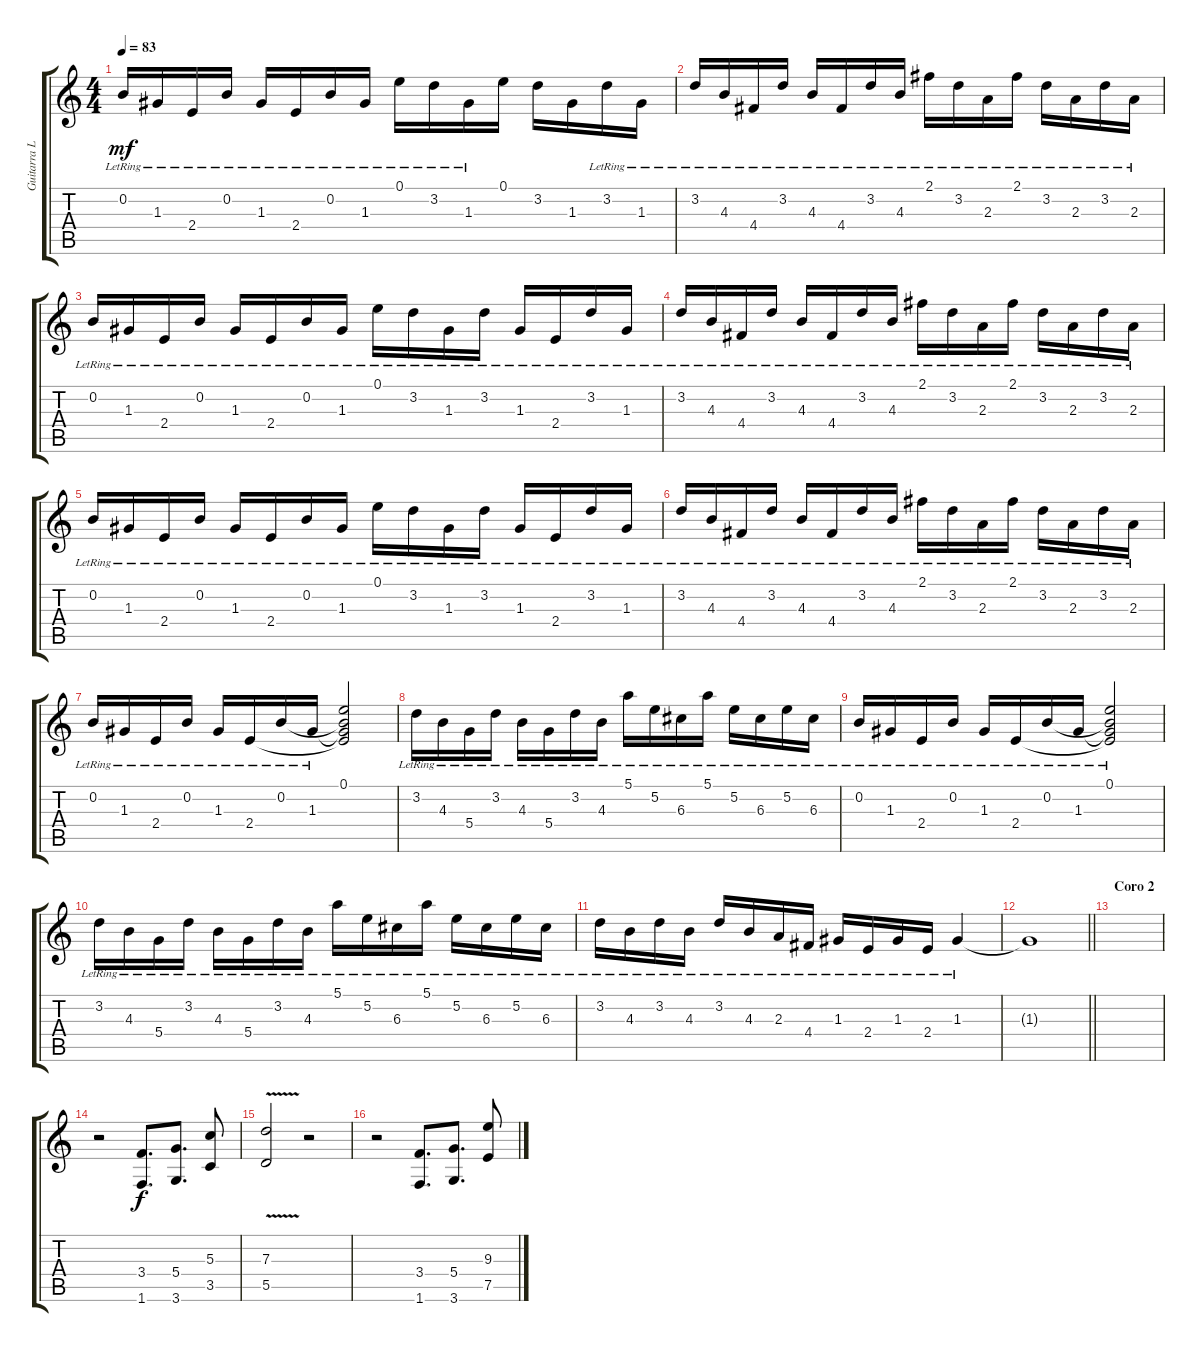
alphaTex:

\track ("Guitarra Lead" "Guitarra L") {instrument overdrivenguitar}
\staff {score tabs}
\tuning (E4 B3 G3 D3 A2 E2) {hide}
\ts (4 4)
\tempo 83
\clef g2
\ks c
0.2{lr}.16{dy mf volume 9 instrument electricguitarjazz} 1.3{lr}.16 2.4{lr}.16 0.2{lr}.16 1.3{lr}.16 2.4{lr}.16 0.2{lr}.16 1.3{lr}.16 0.1{lr}.16 3.2{lr}.16 1.3{lr}.16 0.1.16 3.2.16 1.3.16 3.2{lr}.16 1.3{lr}.16 |
3.2{lr}.16 4.3{lr}.16 4.4{lr}.16 3.2{lr}.16 4.3{lr}.16 4.4{lr}.16 3.2{lr}.16 4.3{lr}.16 2.1{lr}.16 3.2{lr}.16 2.3{lr}.16 2.1{lr}.16 3.2{lr}.16 2.3{lr}.16 3.2{lr}.16 2.3{lr}.16 |
0.2{lr}.16 1.3{lr}.16 2.4{lr}.16 0.2{lr}.16 1.3{lr}.16 2.4{lr}.16 0.2{lr}.16 1.3{lr}.16 0.1{lr}.16 3.2{lr}.16 1.3{lr}.16 3.2{lr}.16 1.3{lr}.16 2.4{lr}.16 3.2{lr}.16 1.3{lr}.16 |
3.2{lr}.16 4.3{lr}.16 4.4{lr}.16 3.2{lr}.16 4.3{lr}.16 4.4{lr}.16 3.2{lr}.16 4.3{lr}.16 2.1{lr}.16 3.2{lr}.16 2.3{lr}.16 2.1{lr}.16 3.2{lr}.16 2.3{lr}.16 3.2{lr}.16 2.3{lr}.16 |
0.2{lr}.16 1.3{lr}.16 2.4{lr}.16 0.2{lr}.16 1.3{lr}.16 2.4{lr}.16 0.2{lr}.16 1.3{lr}.16 0.1{lr}.16 3.2{lr}.16 1.3{lr}.16 3.2{lr}.16 1.3{lr}.16 2.4{lr}.16 3.2{lr}.16 1.3{lr}.16 |
3.2{lr}.16 4.3{lr}.16 4.4{lr}.16 3.2{lr}.16 4.3{lr}.16 4.4{lr}.16 3.2{lr}.16 4.3{lr}.16 2.1{lr}.16 3.2{lr}.16 2.3{lr}.16 2.1{lr}.16 3.2{lr}.16 2.3{lr}.16 3.2{lr}.16 2.3{lr}.16 |
0.2{lr}.16 1.3{lr}.16 2.4{lr}.16 0.2{lr}.16 1.3{lr}.16 2.4{lr}.16 0.2{lr}.16 1.3{lr}.16 (0.1 0.2{t} 1.3{t} 2.4{t}).2 |
3.2{lr}.16 4.3{lr}.16 5.4{lr}.16 3.2{lr}.16 4.3{lr}.16 5.4{lr}.16 3.2{lr}.16 4.3{lr}.16 5.1{lr}.16 5.2{lr}.16 6.3{lr}.16 5.1{lr}.16 5.2{lr}.16 6.3{lr}.16 5.2{lr}.16 6.3{lr}.16 |
0.2{lr}.16 1.3{lr}.16 2.4{lr}.16 0.2{lr}.16 1.3{lr}.16 2.4{lr}.16 0.2{lr}.16 1.3{lr}.16 (0.1{lr} 0.2{t} 1.3{t} 2.4{t}).2 |
3.2{lr}.16 4.3{lr}.16 5.4{lr}.16 3.2{lr}.16 4.3{lr}.16 5.4{lr}.16 3.2{lr}.16 4.3{lr}.16 5.1{lr}.16 5.2{lr}.16 6.3{lr}.16 5.1{lr}.16 5.2{lr}.16 6.3{lr}.16 5.2{lr}.16 6.3{lr}.16 |
3.2{lr}.16 4.3{lr}.16 3.2{lr}.16 4.3{lr}.16 3.2{lr}.16 4.3{lr}.16 2.3{lr}.16 4.4{lr}.16 1.3{lr}.16 2.4{lr}.16 1.3{lr}.16 2.4{lr}.16 1.3{lr}.4 |
\barLineRight lightlight
1.3{t}.1 |
\section ("" "Coro 2")
|
r.2 (3.4 1.6).8{d dy f} (5.4 3.6).8{d} (5.3 3.5).8 |
(7.3{v} 5.5{v}).2 r.2 |
r.2 (3.4 1.6).8{d} (5.4 3.6).8{d} (9.3 7.5).8
